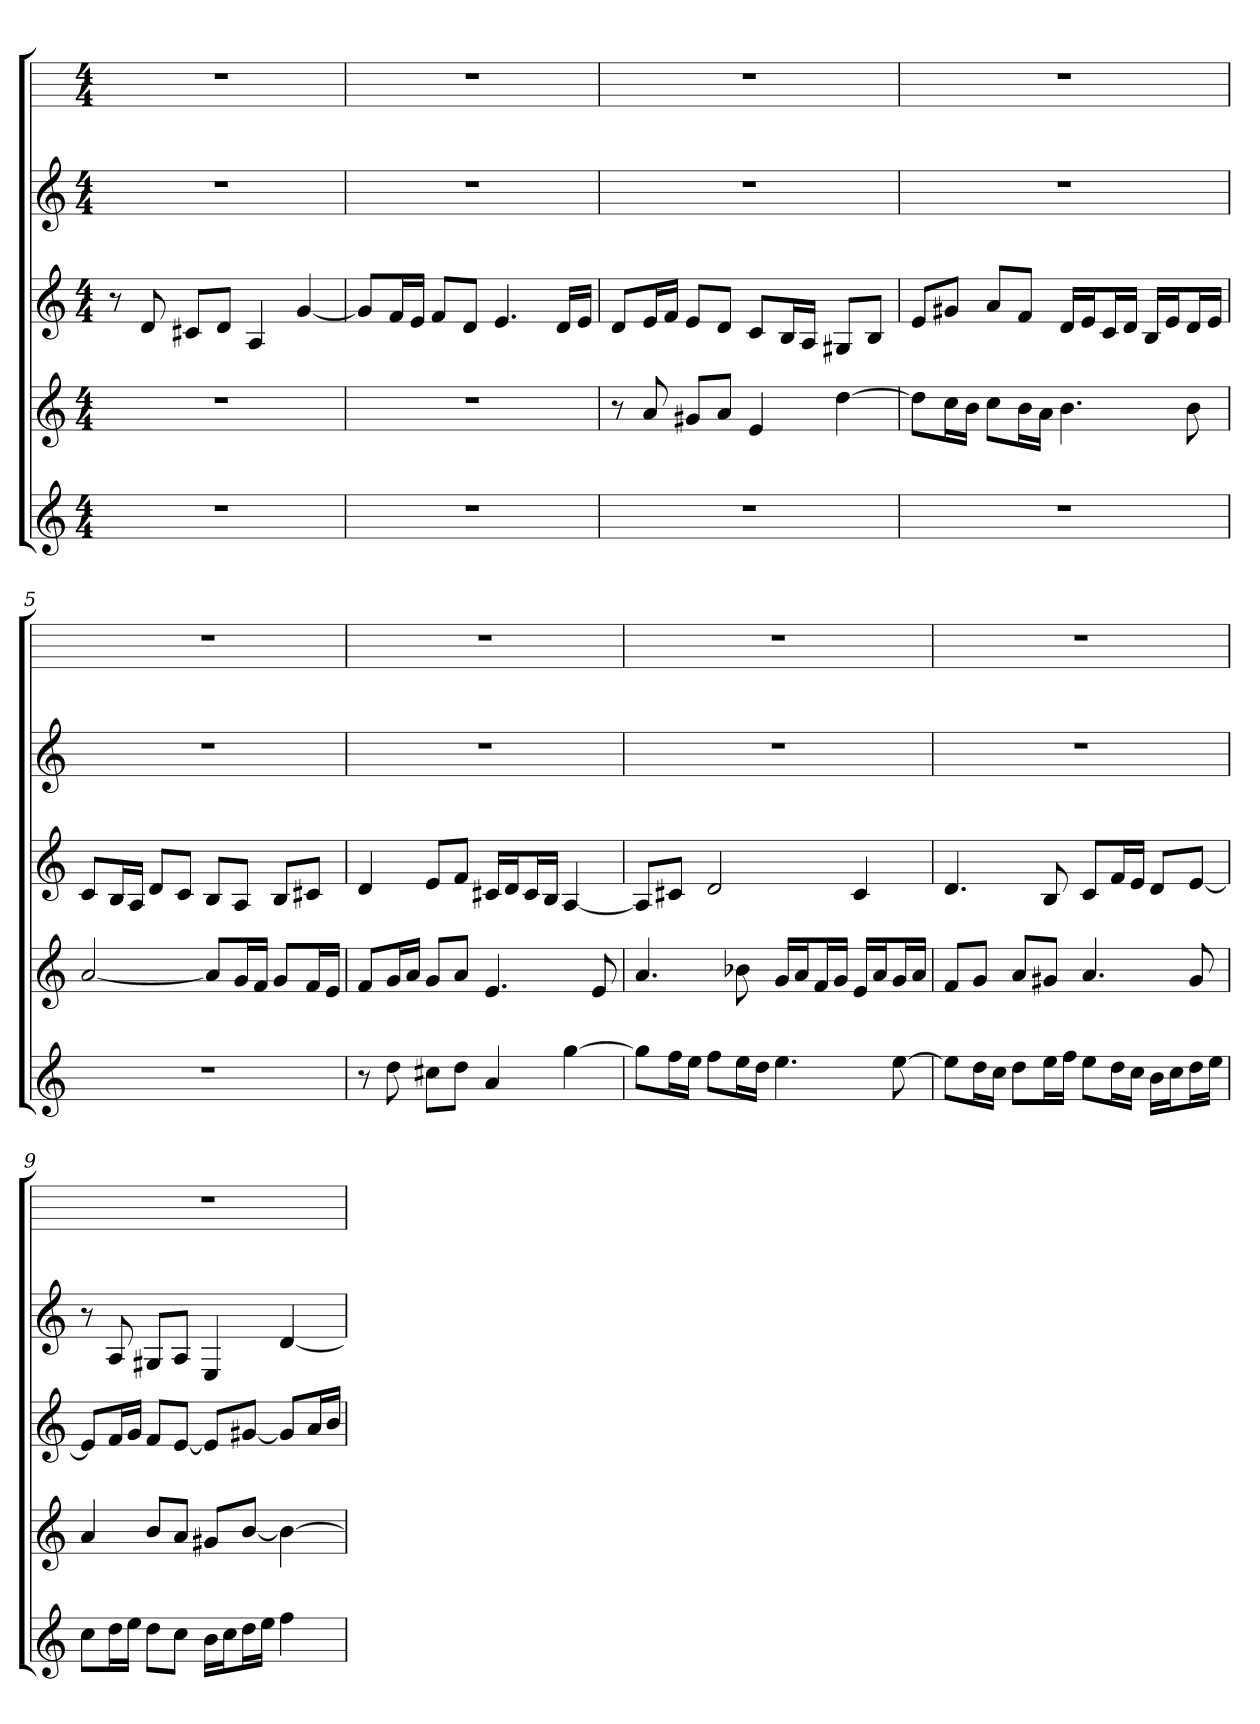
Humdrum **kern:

**kern	**kern	**kern	**kern	**kern
*part5	*part4	*part3	*part2	*part1
*staff5	*staff4	*staff3	*staff2	*staff1
*k[]	*k[]	*k[]	*k[]	*k[]
*M4/4	*M4/4	*M4/4	*M4/4	*M4/4
*MM60	*MM60	*MM60	*MM60	*MM60
=1	=1	=1	=1	=1
1r	1r	8r	1r	1r
.	.	8d	.	.
.	.	8c#XL	.	.
.	.	8dJ	.	.
.	.	4A	.	.
.	.	[4g	.	.
=2	=2	=2	=2	=2
1r	1r	8gL]	1r	1r
.	.	16fL	.	.
.	.	16eJJ	.	.
.	.	8fL	.	.
.	.	8dJ	.	.
.	.	4.e	.	.
.	.	16dLL	.	.
.	.	16eJJ	.	.
=3	=3	=3	=3	=3
1r	8r	8dL	1r	1r
.	8a	16eL	.	.
.	.	16fJJ	.	.
.	8g#XL	8eL	.	.
.	8aJ	8dJ	.	.
.	4e	8cL	.	.
.	.	16BL	.	.
.	.	16AJJ	.	.
.	[4dd	8G#XL	.	.
.	.	8BJ	.	.
=4	=4	=4	=4	=4
1r	8ddL]	8eL	1r	1r
.	16ccL	8g#XJ	.	.
.	16bJJ	.	.	.
.	8ccL	8aL	.	.
.	16bL	8fJ	.	.
.	16aJJ	.	.	.
.	4.b	16dLL	.	.
.	.	16eJ	.	.
.	.	16cL	.	.
.	.	16dJJ	.	.
.	.	16BLL	.	.
.	.	16eJ	.	.
.	8b	16dL	.	.
.	.	16eJJ	.	.
=5	=5	=5	=5	=5
1r	[2a	8cL	1r	1r
.	.	16BL	.	.
.	.	16AJJ	.	.
.	.	8dL	.	.
.	.	8cJ	.	.
.	8aL]	8BL	.	.
.	16gL	8AJ	.	.
.	16fJJ	.	.	.
.	8gL	8BL	.	.
.	16fL	8c#XJ	.	.
.	16eJJ	.	.	.
=6	=6	=6	=6	=6
8r	8fL	4d	1r	1r
8dd	16gL	.	.	.
.	16aJJ	.	.	.
8cc#XL	8gL	8eL	.	.
8ddJ	8aJ	8fJ	.	.
4a	4.e	16c#XLL	.	.
.	.	16dJ	.	.
.	.	16c#L	.	.
.	.	16BJJ	.	.
[4gg	.	[4A	.	.
.	8e	.	.	.
=7	=7	=7	=7	=7
8ggL]	4.a	8AL]	1r	1r
16ffL	.	8c#XJ	.	.
16eeJJ	.	.	.	.
8ffL	.	2d	.	.
16eeL	8b-X	.	.	.
16ddJJ	.	.	.	.
4.ee	16gLL	.	.	.
.	16aJ	.	.	.
.	16fL	.	.	.
.	16gJJ	.	.	.
.	16eLL	4c#	.	.
.	16aJ	.	.	.
[8ee	16gL	.	.	.
.	16aJJ	.	.	.
=8	=8	=8	=8	=8
8eeL]	8fL	4.d	1r	1r
16ddL	8gJ	.	.	.
16ccJJ	.	.	.	.
8ddL	8aL	.	.	.
16eeL	8g#XJ	8B	.	.
16ffJJ	.	.	.	.
8eeL	4.a	8cL	.	.
16ddL	.	16fL	.	.
16ccJJ	.	16eJJ	.	.
16bLL	.	8dL	.	.
16ccJ	.	.	.	.
16ddL	8g#	[8eJ	.	.
16eeJJ	.	.	.	.
=9	=9	=9	=9	=9
8ccL	4a	8eL]	8r	1r
16ddL	.	16fL	8A	.
16eeJJ	.	16gJJ	.	.
8ddL	8bL	8fL	8G#XL	.
8ccJ	8aJ	[8eJ	8AJ	.
16bLL	8g#XL	8eL]	4E	.
16ccJ	.	.	.	.
16ddL	[8bJ	[8g#XJ	.	.
16eeJJ	.	.	.	.
4ff	4b_	8g#L]	[4d	.
.	.	16aL	.	.
.	.	16bJJ	.	.
=	=	=	=	=
*-	*-	*-	*-	*-
